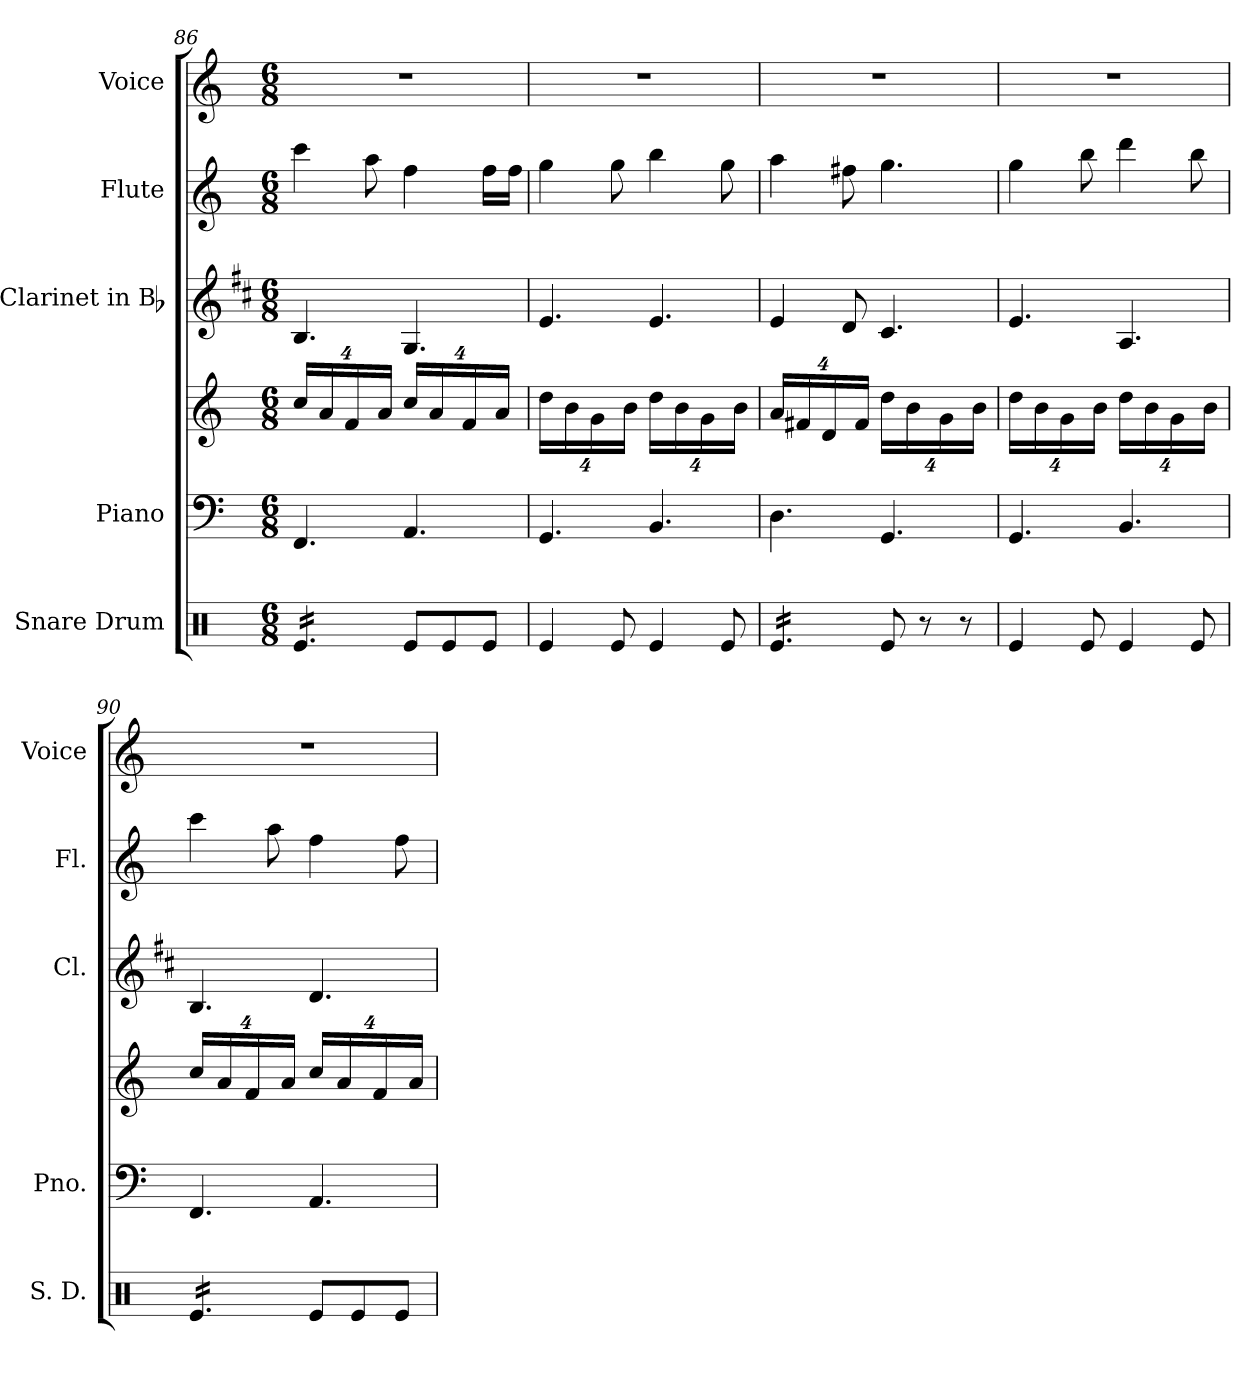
**kern	**kern	**kern	**kern	**kern	**kern
*part5	*part4	*part4	*part3	*part2	*part1
*staff6	*staff5	*staff4	*staff3	*staff2	*staff1
*I"Snare Drum	*I"Piano	*	*I"Clarinet in Bb	*I"Flute	*I"Voice
*I'S. D.	*I'Pno.	*	*I'Cl.	*I'Fl.	*I'Voice
*clefX	*clefF4	*clefG2	*clefG2	*clefG2	*clefG2
*	*	*	*ITrd1c2	*	*
*k[]	*k[]	*k[]	*k[]	*k[]	*k[]
*C:	*C:	*C:	*C:	*C:	*C:
*M6/8	*M6/8	*M6/8	*M6/8	*M6/8	*M6/8
*	*	*Xbrackettup	*	*	*
=86	=86	=86	=86	=86	=86
!	!	!	!	!	!LO:N:vis=1
*tremolo	*	*	*	*	*
16Rei/LL	4.FFi/	32%3cci/LL	4.Ai/	4ccci\	2.r
16Rei/	.	.	.	.	.
.	.	32%3ai/	.	.	.
16Rei/	.	.	.	.	.
16Rei/	.	32%3fi/	.	.	.
16Rei/	.	.	.	8aai\	.
.	.	32%3ai/JJ	.	.	.
16Rei/JJ	.	.	.	.	.
*Xtremolo	*	*	*	*	*
8Rei/L	4.AAi/	32%3cci/LL	4.Fi/	4ffi\	.
.	.	32%3ai/	.	.	.
8Rei/	.	.	.	.	.
.	.	32%3fi/	.	.	.
8Rei/J	.	.	.	16ffi\LL	.
.	.	32%3ai/JJ	.	.	.
.	.	.	.	16ffi\JJ	.
!!LO:LB:g=z
=87	=87	=87	=87	=87	=87
!	!	!	!	!	!LO:N:vis=1
4Rei/	4.GGi/	32%3ddi\LL	4.di/	4ggi\	2.r
.	.	32%3bi\	.	.	.
.	.	32%3gi\	.	.	.
8Rei/	.	.	.	8ggi\	.
.	.	32%3bi\JJ	.	.	.
4Rei/	4.BBi/	32%3ddi\LL	4.di/	4bbi\	.
.	.	32%3bi\	.	.	.
.	.	32%3gi\	.	.	.
8Rei/	.	.	.	8ggi\	.
.	.	32%3bi\JJ	.	.	.
=88	=88	=88	=88	=88	=88
!	!	!	!	!	!LO:N:vis=1
*tremolo	*	*	*	*	*
16Rei/LL	4.Di\	32%3ai/LL	4di/	4aai\	2.r
16Rei/	.	.	.	.	.
.	.	32%3f#Xi/	.	.	.
16Rei/	.	.	.	.	.
16Rei/	.	32%3di/	.	.	.
16Rei/	.	.	8ci/	8ff#Xi\	.
.	.	32%3f#i/JJ	.	.	.
16Rei/JJ	.	.	.	.	.
*Xtremolo	*	*	*	*	*
8Rei/	4.GGi/	32%3ddi\LL	4.Bi/	4.ggi\	.
.	.	32%3bi\	.	.	.
8r	.	.	.	.	.
.	.	32%3gi\	.	.	.
8r	.	.	.	.	.
.	.	32%3bi\JJ	.	.	.
=89	=89	=89	=89	=89	=89
!	!	!	!	!	!LO:N:vis=1
4Rei/	4.GGi/	32%3ddi\LL	4.di/	4ggi\	2.r
.	.	32%3bi\	.	.	.
.	.	32%3gi\	.	.	.
8Rei/	.	.	.	8bbi\	.
.	.	32%3bi\JJ	.	.	.
4Rei/	4.BBi/	32%3ddi\LL	4.Gi/	4dddi\	.
.	.	32%3bi\	.	.	.
.	.	32%3gi\	.	.	.
8Rei/	.	.	.	8bbi\	.
.	.	32%3bi\JJ	.	.	.
=90	=90	=90	=90	=90	=90
!	!	!	!	!	!LO:N:vis=1
*tremolo	*	*	*	*	*
16Rei/LL	4.FFi/	32%3cci/LL	4.Ai/	4ccci\	2.r
16Rei/	.	.	.	.	.
.	.	32%3ai/	.	.	.
16Rei/	.	.	.	.	.
16Rei/	.	32%3fi/	.	.	.
16Rei/	.	.	.	8aai\	.
.	.	32%3ai/JJ	.	.	.
16Rei/JJ	.	.	.	.	.
*Xtremolo	*	*	*	*	*
8Rei/L	4.AAi/	32%3cci/LL	4.ci/	4ffi\	.
.	.	32%3ai/	.	.	.
8Rei/	.	.	.	.	.
.	.	32%3fi/	.	.	.
8Rei/J	.	.	.	8ffi\	.
.	.	32%3ai/JJ	.	.	.
=	=	=	=	=	=
*-	*-	*-	*-	*-	*-
